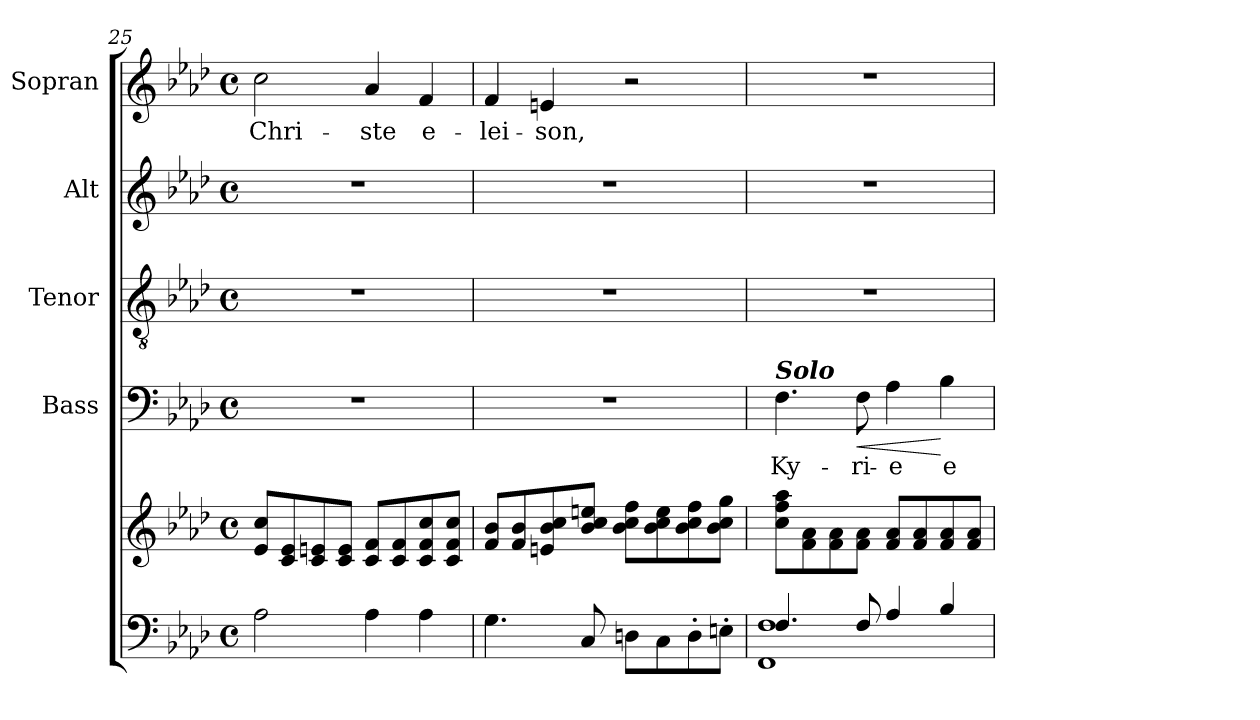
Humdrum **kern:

**kern	**kern	**kern	**text	**dynam	**kern	**kern	**kern	**text
*part5	*part5	*part4	*part4	*part4	*part3	*part2	*part1	*part1
*staff6	*staff5	*staff4	*staff4	*staff4	*staff3	*staff2	*staff1	*staff1
*	*	*I"Bass	*	*	*I"Tenor	*I"Alt	*I"Sopran	*
*	*	*I'B.	*	*	*I'T.	*I'A.	*I'S.	*
*clefF4	*clefG2	*clefF4	*	*	*clefGv2	*clefG2	*clefG2	*
*k[b-e-a-d-]	*k[b-e-a-d-]	*k[b-e-a-d-]	*	*	*k[b-e-a-d-]	*k[b-e-a-d-]	*k[b-e-a-d-]	*
*A-:	*A-:	*A-:	*	*	*A-:	*A-:	*A-:	*
*M4/4	*M4/4	*M4/4	*	*	*M4/4	*M4/4	*M4/4	*
*met(c)	*met(c)	*met(c)	*	*	*met(c)	*met(c)	*met(c)	*
=25	=25	=25	=25	=25	=25	=25	=25	=25
!	!	!	!	!	!	!	!	!LO:LY:b
2A-\	8e-/ 8cc/L	1r	.	.	1r	1r	2cc\	Chri-
.	8c/ 8e-/	.	.	.	.	.	.	.
.	8c/ 8en/	.	.	.	.	.	.	.
.	8c/ 8e/J	.	.	.	.	.	.	.
!	!	!	!	!	!	!	!	!LO:LY:b
4A-\	8c/ 8f/L	.	.	.	.	.	4a-/	-ste
.	8c/ 8f/	.	.	.	.	.	.	.
!	!	!	!	!	!	!	!	!LO:LY:b
4A-\	8c/ 8f/ 8cc/	.	.	.	.	.	4f/	e-
.	8c/ 8f/ 8cc/J	.	.	.	.	.	.	.
=26	=26	=26	=26	=26	=26	=26	=26	=26
!	!	!	!	!	!	!	!	!LO:LY:b
4.G\	8f/ 8b-/L	1r	.	.	1r	1r	4f/	-lei-
.	8f/ 8b-/	.	.	.	.	.	.	.
!	!	!	!	!	!	!	!	!LO:LY:b
.	8en/ 8b-/ 8cc/	.	.	.	.	.	4en/	-son,
8C/	8b-/ 8cc/ 8een/J	.	.	.	.	.	.	.
8Dn\L	8b-\ 8cc\ 8ff\L	.	.	.	.	.	2r	.
8C\	8b-\ 8cc\ 8ee\	.	.	.	.	.	.	.
8D'>\	8b-\ 8cc\ 8ff\	.	.	.	.	.	.	.
8En'>\J	8b-\ 8cc\ 8gg\J	.	.	.	.	.	.	.
=27	=27	=27	=27	=27	=27	=27	=27	=27
*^	*	*	*	*	*	*	*	*
!	!	!	!LO:TX:a:Bi:t=Solo	!	!	!	!	!	!
!	!	!	!	!LO:LY:b	!	!	!	!	!
4.F/	1FF 1F	8cc\ 8ff\ 8aa-\L	4.F\	Ky-	.	1r	1r	1r	.
.	.	8f\ 8a-\	.	.	.	.	.	.	.
.	.	8f\ 8a-\	.	.	.	.	.	.	.
!	!	!	!	!LO:LY:b	!LO:HP:b	!	!	!	!
8F/	.	8f\ 8a-\J	8F\	-ri-	<	.	.	.	.
!	!	!	!	!LO:LY:b	!	!	!	!	!
4A-/	.	8f/ 8a-/L	4A-\	-e	.	.	.	.	.
.	.	8f/ 8a-/	.	.	.	.	.	.	.
!	!	!	!	!LO:LY:b	!	!	!	!	!
4B-/	.	8f/ 8a-/	4B-\	e-	[	.	.	.	.
.	.	8f/ 8a-/J	.	.	.	.	.	.	.
*v	*v	*	*	*	*	*	*	*	*
=	=	=	=	=	=	=	=	=
*-	*-	*-	*-	*-	*-	*-	*-	*-
